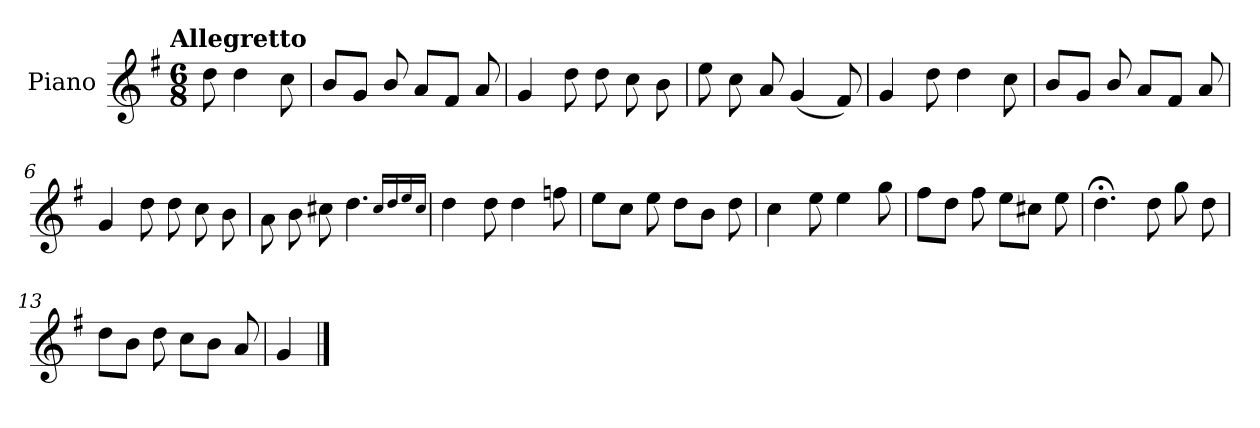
**kern
*part1
*staff1
*I"Piano
*I'Pno.
*clefG2
*k[f#]
!!LO:TX:omd:t=Allegretto
*M6/8
*MM116
=
8dd\
4dd\
8cc\
=1
8b/L
8g/J
8b/
8a/L
8f#/J
8a/
=2
4g/
8dd\
8dd\
8cc\
8b\
!!LO:LB:g=z
=3
8ee\
8cc\
8a/
(<4g/
8f#/)
=4
4g/
8dd\
4dd\
8cc\
=5
8b/L
8g/J
8b/
8a/L
8f#/J
8a/
=6
4g/
8dd\
8dd\
8cc\
8b\
!!LO:LB:g=z
=7
8a\
8b\
8cc#X\
4.dd\
16qqcc#/LL
16qqdd/
16qqee/
16qqcc#/JJ
=8
4dd\
8dd\
4dd\
8ffn\
=9
8ee\L
8cc\J
8ee\
8dd\L
8b\J
8dd\
=10
4cc\
8ee\
4ee\
8gg\
!!LO:LB:g=z
=11
8ff#\L
8dd\J
8ff#\
8ee\L
8cc#X\J
8ee\
=12
4.dd;<\
8dd\
8gg\
8dd\
=13
8dd\L
8b\J
8dd\
8cc\L
8b\J
8a/
=14
4g/
==
*-
